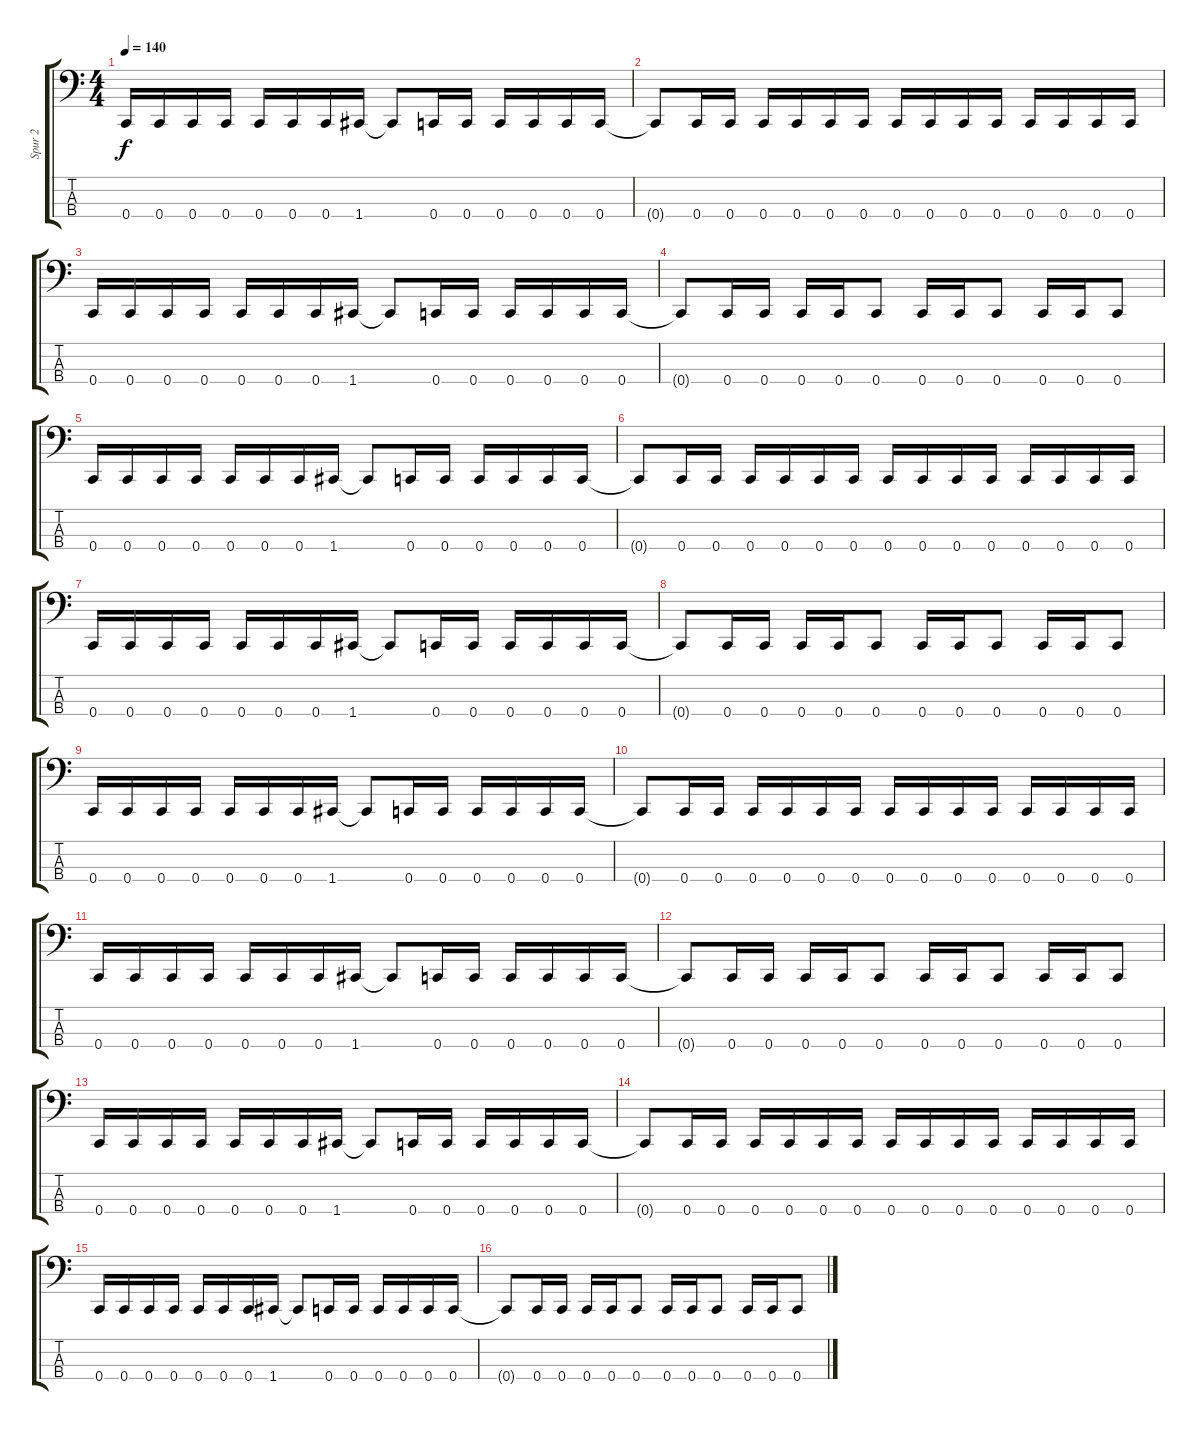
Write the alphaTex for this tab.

\track ("Spur 2" "Spur 2") {instrument electricbasspick}
\staff {score tabs}
\tuning (F2 C2 G1 C1) {hide}
\ts (4 4)
\tempo 140
\clef f4
\ks c
0.4.16{dy f instrument electricbasspick} 0.4.16 0.4.16 0.4.16 0.4.16 0.4.16 0.4.16 1.4.16 1.4{t}.8 0.4.16 0.4.16 0.4.16 0.4.16 0.4.16 0.4.16 |
0.4{t}.8 0.4.16 0.4.16 0.4.16 0.4.16 0.4.16 0.4.16 0.4.16 0.4.16 0.4.16 0.4.16 0.4.16 0.4.16 0.4.16 0.4.16 |
0.4.16 0.4.16 0.4.16 0.4.16 0.4.16 0.4.16 0.4.16 1.4.16 1.4{t}.8 0.4.16 0.4.16 0.4.16 0.4.16 0.4.16 0.4.16 |
0.4{t}.8 0.4.16 0.4.16 0.4.16 0.4.16 0.4.8 0.4.16 0.4.16 0.4.8 0.4.16 0.4.16 0.4.8 |
0.4.16 0.4.16 0.4.16 0.4.16 0.4.16 0.4.16 0.4.16 1.4.16 1.4{t}.8 0.4.16 0.4.16 0.4.16 0.4.16 0.4.16 0.4.16 |
0.4{t}.8 0.4.16 0.4.16 0.4.16 0.4.16 0.4.16 0.4.16 0.4.16 0.4.16 0.4.16 0.4.16 0.4.16 0.4.16 0.4.16 0.4.16 |
0.4.16 0.4.16 0.4.16 0.4.16 0.4.16 0.4.16 0.4.16 1.4.16 1.4{t}.8 0.4.16 0.4.16 0.4.16 0.4.16 0.4.16 0.4.16 |
0.4{t}.8 0.4.16 0.4.16 0.4.16 0.4.16 0.4.8 0.4.16 0.4.16 0.4.8 0.4.16 0.4.16 0.4.8 |
0.4.16 0.4.16 0.4.16 0.4.16 0.4.16 0.4.16 0.4.16 1.4.16 1.4{t}.8 0.4.16 0.4.16 0.4.16 0.4.16 0.4.16 0.4.16 |
0.4{t}.8 0.4.16 0.4.16 0.4.16 0.4.16 0.4.16 0.4.16 0.4.16 0.4.16 0.4.16 0.4.16 0.4.16 0.4.16 0.4.16 0.4.16 |
0.4.16 0.4.16 0.4.16 0.4.16 0.4.16 0.4.16 0.4.16 1.4.16 1.4{t}.8 0.4.16 0.4.16 0.4.16 0.4.16 0.4.16 0.4.16 |
0.4{t}.8 0.4.16 0.4.16 0.4.16 0.4.16 0.4.8 0.4.16 0.4.16 0.4.8 0.4.16 0.4.16 0.4.8 |
0.4.16 0.4.16 0.4.16 0.4.16 0.4.16 0.4.16 0.4.16 1.4.16 1.4{t}.8 0.4.16 0.4.16 0.4.16 0.4.16 0.4.16 0.4.16 |
0.4{t}.8 0.4.16 0.4.16 0.4.16 0.4.16 0.4.16 0.4.16 0.4.16 0.4.16 0.4.16 0.4.16 0.4.16 0.4.16 0.4.16 0.4.16 |
0.4.16 0.4.16 0.4.16 0.4.16 0.4.16 0.4.16 0.4.16 1.4.16 1.4{t}.8 0.4.16 0.4.16 0.4.16 0.4.16 0.4.16 0.4.16 |
0.4{t}.8 0.4.16 0.4.16 0.4.16 0.4.16 0.4.8 0.4.16 0.4.16 0.4.8 0.4.16 0.4.16 0.4.8
